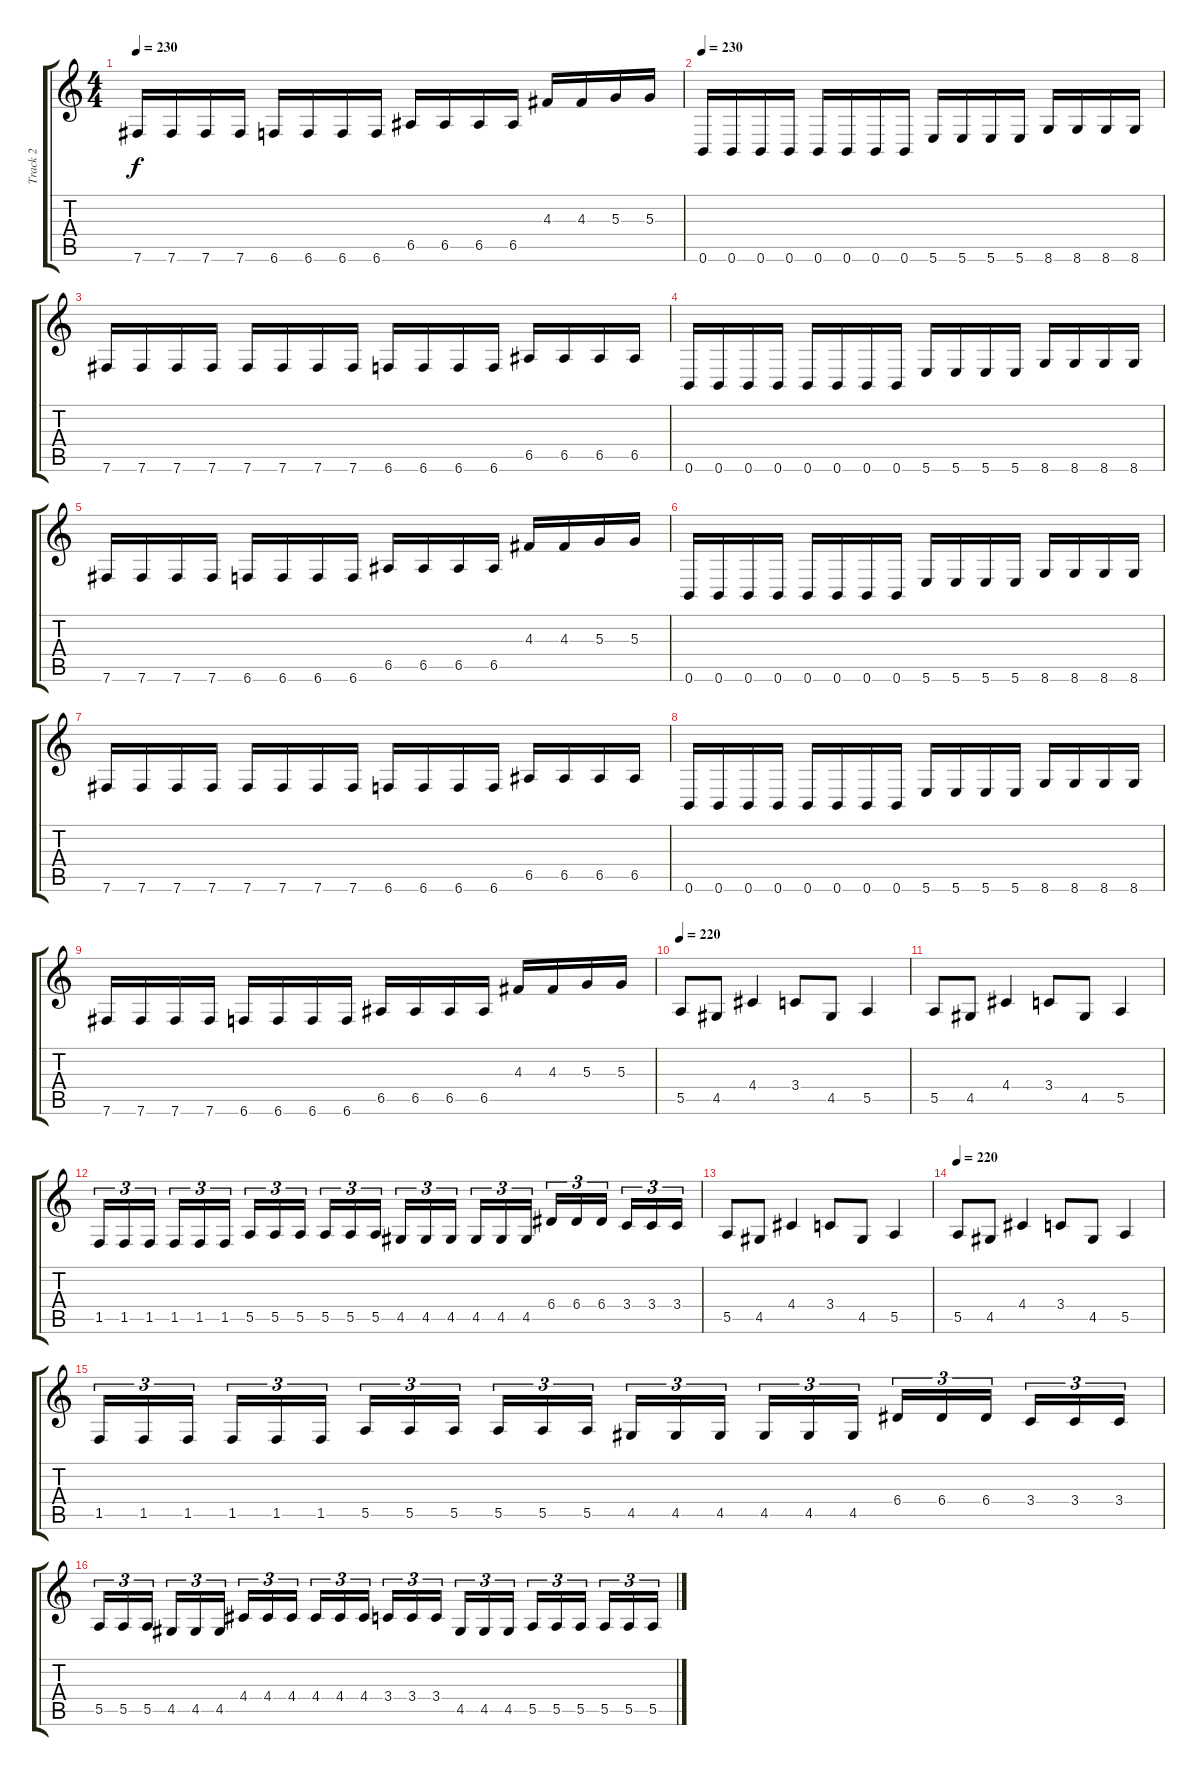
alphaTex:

\track ("Track 2" "Track 2") {instrument distortionguitar}
\staff {score tabs}
\tuning (B3 Gb3 D3 A2 E2 B1) {hide}
\ts (4 4)
\tempo 230
\clef g2
\ks c
7.6.16{dy f} 7.6.16 7.6.16 7.6.16 6.6.16 6.6.16 6.6.16 6.6.16 6.5.16 6.5.16 6.5.16 6.5.16 4.3.16 4.3.16 5.3.16 5.3.16 |
\tempo 230
0.6.16 0.6.16 0.6.16 0.6.16 0.6.16 0.6.16 0.6.16 0.6.16 5.6.16 5.6.16 5.6.16 5.6.16 8.6.16 8.6.16 8.6.16 8.6.16 |
7.6.16 7.6.16 7.6.16 7.6.16 7.6.16 7.6.16 7.6.16 7.6.16 6.6.16 6.6.16 6.6.16 6.6.16 6.5.16 6.5.16 6.5.16 6.5.16 |
0.6.16 0.6.16 0.6.16 0.6.16 0.6.16 0.6.16 0.6.16 0.6.16 5.6.16 5.6.16 5.6.16 5.6.16 8.6.16 8.6.16 8.6.16 8.6.16 |
7.6.16 7.6.16 7.6.16 7.6.16 6.6.16 6.6.16 6.6.16 6.6.16 6.5.16 6.5.16 6.5.16 6.5.16 4.3.16 4.3.16 5.3.16 5.3.16 |
0.6.16 0.6.16 0.6.16 0.6.16 0.6.16 0.6.16 0.6.16 0.6.16 5.6.16 5.6.16 5.6.16 5.6.16 8.6.16 8.6.16 8.6.16 8.6.16 |
7.6.16 7.6.16 7.6.16 7.6.16 7.6.16 7.6.16 7.6.16 7.6.16 6.6.16 6.6.16 6.6.16 6.6.16 6.5.16 6.5.16 6.5.16 6.5.16 |
0.6.16 0.6.16 0.6.16 0.6.16 0.6.16 0.6.16 0.6.16 0.6.16 5.6.16 5.6.16 5.6.16 5.6.16 8.6.16 8.6.16 8.6.16 8.6.16 |
7.6.16 7.6.16 7.6.16 7.6.16 6.6.16 6.6.16 6.6.16 6.6.16 6.5.16 6.5.16 6.5.16 6.5.16 4.3.16 4.3.16 5.3.16 5.3.16 |
\tempo 220
5.5.8 4.5.8 4.4.4 3.4.8 4.5.8 5.5.4 |
5.5.8 4.5.8 4.4.4 3.4.8 4.5.8 5.5.4 |
1.5.16{tu (3 2)} 1.5.16{tu (3 2)} 1.5.16{tu (3 2)} 1.5.16{tu (3 2)} 1.5.16{tu (3 2)} 1.5.16{tu (3 2)} 5.5.16{tu (3 2)} 5.5.16{tu (3 2)} 5.5.16{tu (3 2)} 5.5.16{tu (3 2)} 5.5.16{tu (3 2)} 5.5.16{tu (3 2)} 4.5.16{tu (3 2)} 4.5.16{tu (3 2)} 4.5.16{tu (3 2)} 4.5.16{tu (3 2)} 4.5.16{tu (3 2)} 4.5.16{tu (3 2)} 6.4.16{tu (3 2)} 6.4.16{tu (3 2)} 6.4.16{tu (3 2)} 3.4.16{tu (3 2)} 3.4.16{tu (3 2)} 3.4.16{tu (3 2)} |
5.5.8 4.5.8 4.4.4 3.4.8 4.5.8 5.5.4 |
\tempo 220
5.5.8 4.5.8 4.4.4 3.4.8 4.5.8 5.5.4 |
1.5.16{tu (3 2)} 1.5.16{tu (3 2)} 1.5.16{tu (3 2)} 1.5.16{tu (3 2)} 1.5.16{tu (3 2)} 1.5.16{tu (3 2)} 5.5.16{tu (3 2)} 5.5.16{tu (3 2)} 5.5.16{tu (3 2)} 5.5.16{tu (3 2)} 5.5.16{tu (3 2)} 5.5.16{tu (3 2)} 4.5.16{tu (3 2)} 4.5.16{tu (3 2)} 4.5.16{tu (3 2)} 4.5.16{tu (3 2)} 4.5.16{tu (3 2)} 4.5.16{tu (3 2)} 6.4.16{tu (3 2)} 6.4.16{tu (3 2)} 6.4.16{tu (3 2)} 3.4.16{tu (3 2)} 3.4.16{tu (3 2)} 3.4.16{tu (3 2)} |
5.5.16{tu (3 2)} 5.5.16{tu (3 2)} 5.5.16{tu (3 2)} 4.5.16{tu (3 2)} 4.5.16{tu (3 2)} 4.5.16{tu (3 2)} 4.4.16{tu (3 2)} 4.4.16{tu (3 2)} 4.4.16{tu (3 2)} 4.4.16{tu (3 2)} 4.4.16{tu (3 2)} 4.4.16{tu (3 2)} 3.4.16{tu (3 2)} 3.4.16{tu (3 2)} 3.4.16{tu (3 2)} 4.5.16{tu (3 2)} 4.5.16{tu (3 2)} 4.5.16{tu (3 2)} 5.5.16{tu (3 2)} 5.5.16{tu (3 2)} 5.5.16{tu (3 2)} 5.5.16{tu (3 2)} 5.5.16{tu (3 2)} 5.5.16{tu (3 2)}
